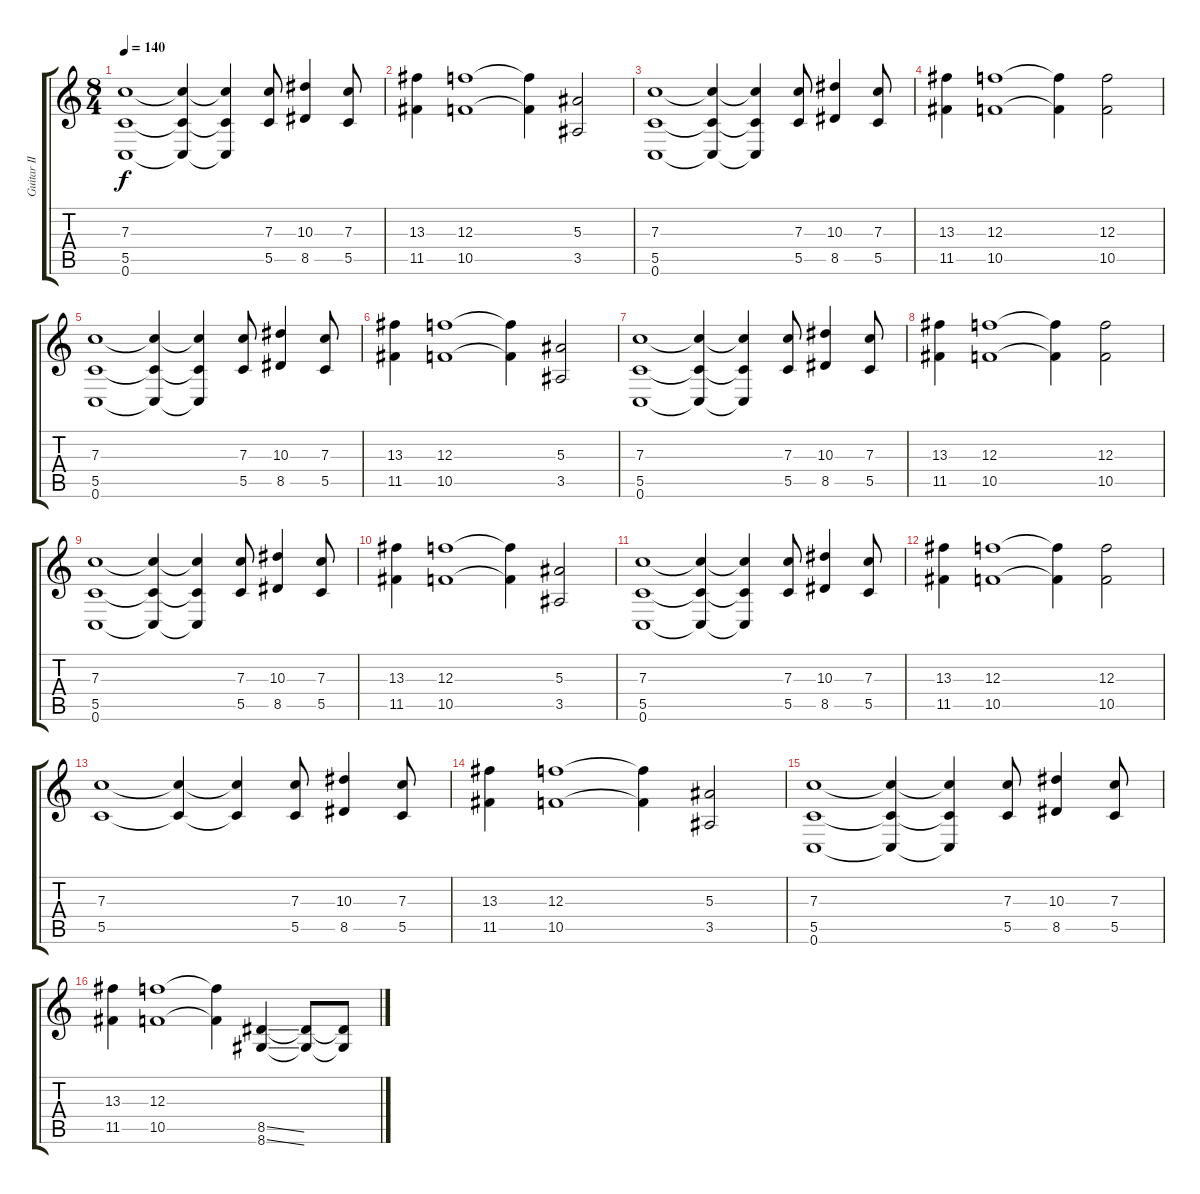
\track ("Guitar II" "Guitar II") {instrument distortionguitar}
\staff {score tabs}
\tuning (D4 A3 F3 C3 G2 C2) {hide}
\ts (8 4)
\tempo 140
\clef g2
\ks c
(7.3 5.5 0.6).1{dy f} (7.3{t} 5.5{t} 0.6{t}).4 (7.3{t} 5.5{t} 0.6{t}).4 (7.3 5.5).8 (10.3 8.5).4 (7.3 5.5).8 |
(13.3 11.5).4 (12.3 10.5).1 (12.3{t} 10.5{t}).4 (5.3 3.5).2 |
(7.3 5.5 0.6).1 (7.3{t} 5.5{t} 0.6{t}).4 (7.3{t} 5.5{t} 0.6{t}).4 (7.3 5.5).8 (10.3 8.5).4 (7.3 5.5).8 |
(13.3 11.5).4 (12.3 10.5).1 (12.3{t} 10.5{t}).4 (12.3 10.5).2 |
(7.3 5.5 0.6).1 (7.3{t} 5.5{t} 0.6{t}).4 (7.3{t} 5.5{t} 0.6{t}).4 (7.3 5.5).8 (10.3 8.5).4 (7.3 5.5).8 |
(13.3 11.5).4 (12.3 10.5).1 (12.3{t} 10.5{t}).4 (5.3 3.5).2 |
(7.3 5.5 0.6).1 (7.3{t} 5.5{t} 0.6{t}).4 (7.3{t} 5.5{t} 0.6{t}).4 (7.3 5.5).8 (10.3 8.5).4 (7.3 5.5).8 |
(13.3 11.5).4 (12.3 10.5).1 (12.3{t} 10.5{t}).4 (12.3 10.5).2 |
(7.3 5.5 0.6).1 (7.3{t} 5.5{t} 0.6{t}).4 (7.3{t} 5.5{t} 0.6{t}).4 (7.3 5.5).8 (10.3 8.5).4 (7.3 5.5).8 |
(13.3 11.5).4 (12.3 10.5).1 (12.3{t} 10.5{t}).4 (5.3 3.5).2 |
(7.3 5.5 0.6).1 (7.3{t} 5.5{t} 0.6{t}).4 (7.3{t} 5.5{t} 0.6{t}).4 (7.3 5.5).8 (10.3 8.5).4 (7.3 5.5).8 |
(13.3 11.5).4 (12.3 10.5).1 (12.3{t} 10.5{t}).4 (12.3 10.5).2 |
(7.3 5.5).1 (7.3{t} 5.5{t}).4 (7.3{t} 5.5{t}).4 (7.3 5.5).8 (10.3 8.5).4 (7.3 5.5).8 |
(13.3 11.5).4 (12.3 10.5).1 (12.3{t} 10.5{t}).4 (5.3 3.5).2 |
(7.3 5.5 0.6).1 (7.3{t} 5.5{t} 0.6{t}).4 (7.3{t} 5.5{t} 0.6{t}).4 (7.3 5.5).8 (10.3 8.5).4 (7.3 5.5).8 |
(13.3 11.5).4 (12.3 10.5).1 (12.3{t} 10.5{t}).4 (8.5{ss} 8.6{ss}).4 (8.5{t} 8.6{t}).8 (8.5{t} 8.6{t}).8
